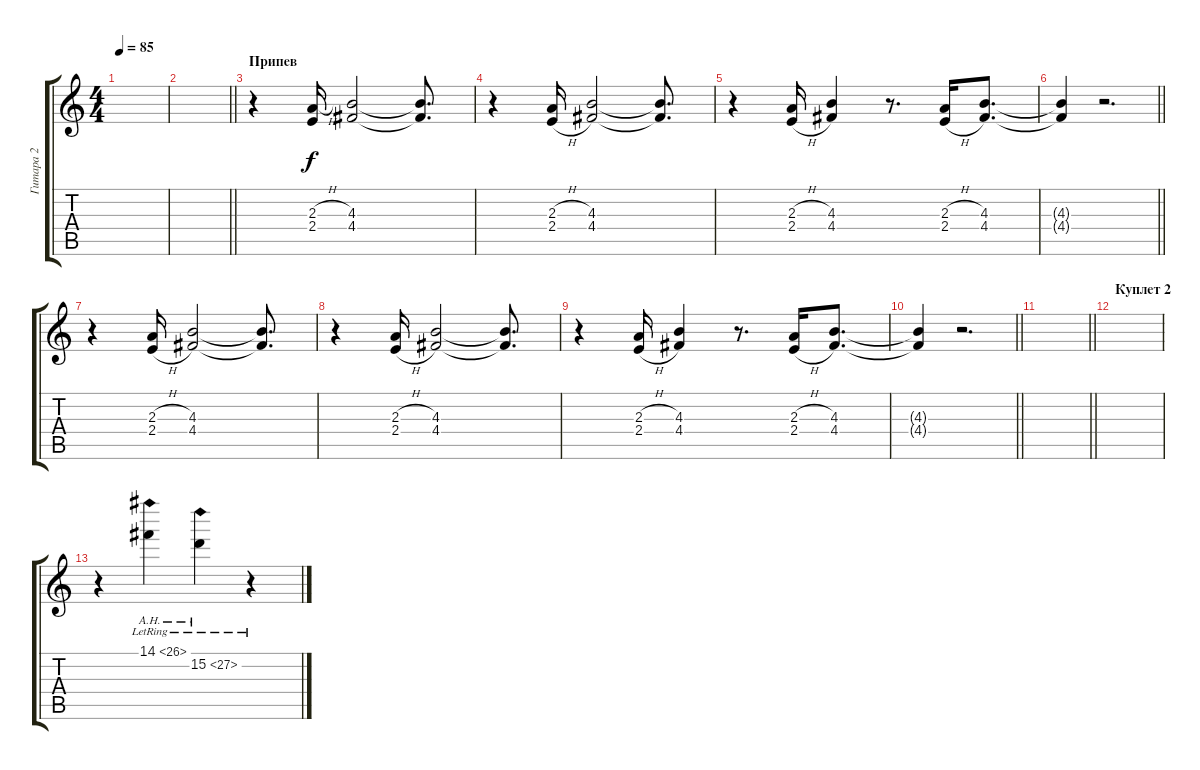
\track ("Гитара 2" "Гитара 2") {instrument electricguitarjazz}
\staff {score tabs}
\tuning (E4 B3 G3 D3 A2 E2) {hide}
\ts (4 4)
\tempo 85
\clef g2
\ks c
|
\barLineRight lightlight
|
\section ("" "Припев")
r.4 (2.3{h} 2.4).16 (4.3 4.4).2 (4.3{t} 4.4{t}).8{d} |
r.4 (2.3{h} 2.4{h}).16 (4.3 4.4).2 (4.3{t} 4.4{t}).8{d} |
r.4 (2.3{h} 2.4{h}).16 (4.3 4.4).4 r.8{d} (2.3{h} 2.4{h}).16 (4.3 4.4).8{d} |
\barLineRight lightlight
(4.3{t} 4.4{t}).4 r.2{d} |
r.4 (2.3{h} 2.4{h}).16 (4.3 4.4).2 (4.3{t} 4.4{t}).8{d} |
r.4 (2.3{h} 2.4{h}).16 (4.3 4.4).2 (4.3{t} 4.4{t}).8{d} |
r.4 (2.3{h} 2.4{h}).16 (4.3 4.4).4 r.8{d} (2.3{h} 2.4{h}).16 (4.3 4.4).8{d} |
\barLineRight lightlight
(4.3{t} 4.4{t}).4 r.2{d} |
\barLineRight lightlight
|
\section ("" "Куплет 2")
|
r.4 14.1{ah 12 lr}.4 15.2{ah 12 lr}.4 r.4
